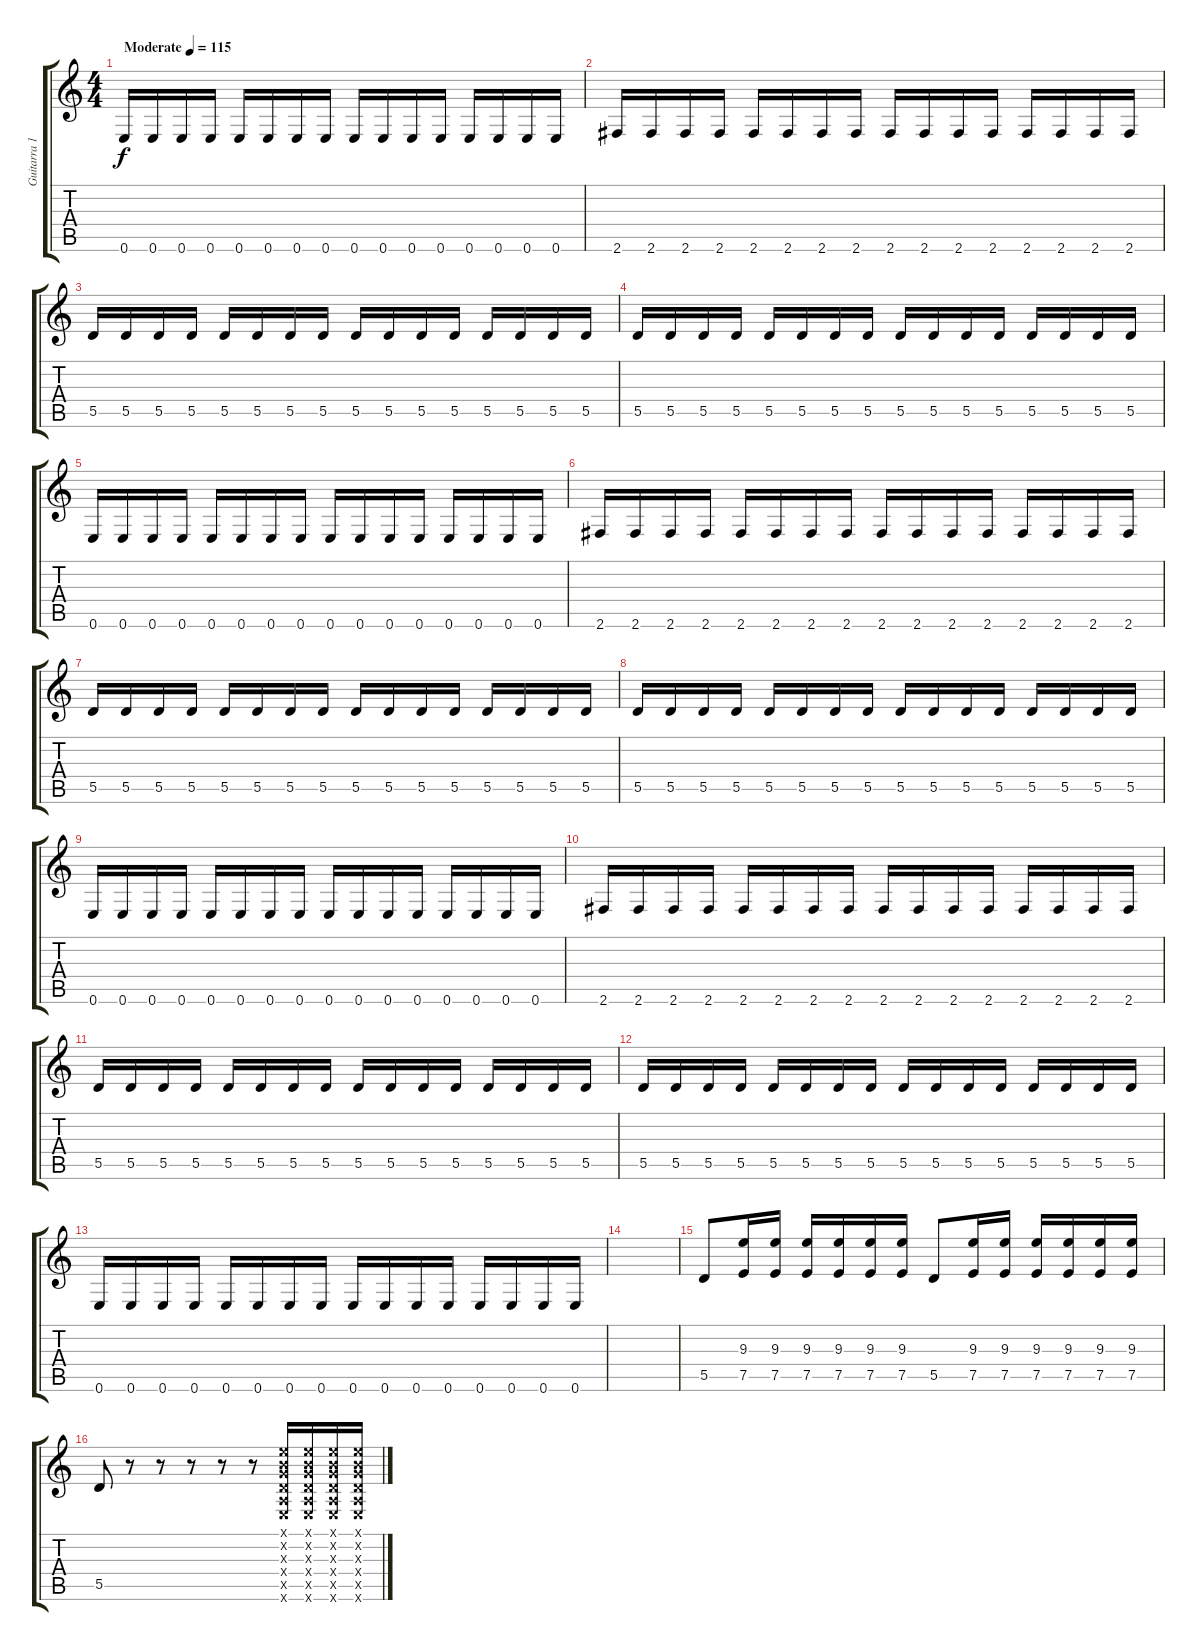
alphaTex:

\track ("Guitarra 1" "Guitarra 1") {instrument distortionguitar}
\staff {score tabs}
\tuning (E4 B3 G3 D3 A2 E2) {hide}
\ts (4 4)
\tempo (115 "Moderate")
\clef g2
\ks c
0.6.16{dy f volume 0 instrument distortionguitar} 0.6.16 0.6.16 0.6.16 0.6.16 0.6.16 0.6.16 0.6.16 0.6.16 0.6.16 0.6.16 0.6.16 0.6.16{volume 8} 0.6.16 0.6.16 0.6.16 |
2.6.16 2.6.16 2.6.16 2.6.16 2.6.16 2.6.16 2.6.16 2.6.16 2.6.16 2.6.16 2.6.16 2.6.16 2.6.16 2.6.16 2.6.16 2.6.16 |
5.5.16 5.5.16 5.5.16 5.5.16 5.5.16 5.5.16 5.5.16 5.5.16 5.5.16 5.5.16 5.5.16 5.5.16 5.5.16 5.5.16 5.5.16 5.5.16 |
5.5.16 5.5.16 5.5.16 5.5.16 5.5.16 5.5.16 5.5.16 5.5.16 5.5.16 5.5.16 5.5.16 5.5.16 5.5.16 5.5.16 5.5.16 5.5.16 |
0.6.16 0.6.16 0.6.16 0.6.16 0.6.16 0.6.16 0.6.16 0.6.16 0.6.16 0.6.16 0.6.16 0.6.16 0.6.16 0.6.16 0.6.16 0.6.16 |
2.6.16{volume 13} 2.6.16 2.6.16 2.6.16 2.6.16 2.6.16 2.6.16 2.6.16 2.6.16 2.6.16 2.6.16 2.6.16 2.6.16 2.6.16 2.6.16 2.6.16 |
5.5.16 5.5.16 5.5.16 5.5.16 5.5.16 5.5.16 5.5.16 5.5.16 5.5.16 5.5.16 5.5.16 5.5.16 5.5.16 5.5.16 5.5.16 5.5.16 |
5.5.16 5.5.16 5.5.16 5.5.16 5.5.16 5.5.16 5.5.16 5.5.16 5.5.16 5.5.16 5.5.16 5.5.16 5.5.16 5.5.16 5.5.16 5.5.16 |
0.6.16 0.6.16 0.6.16 0.6.16 0.6.16 0.6.16 0.6.16 0.6.16 0.6.16 0.6.16 0.6.16 0.6.16 0.6.16 0.6.16 0.6.16 0.6.16 |
2.6.16 2.6.16 2.6.16 2.6.16 2.6.16 2.6.16 2.6.16 2.6.16 2.6.16 2.6.16 2.6.16 2.6.16 2.6.16 2.6.16 2.6.16 2.6.16 |
5.5.16 5.5.16 5.5.16 5.5.16 5.5.16 5.5.16 5.5.16 5.5.16 5.5.16 5.5.16 5.5.16 5.5.16 5.5.16 5.5.16 5.5.16 5.5.16 |
5.5.16 5.5.16 5.5.16 5.5.16 5.5.16 5.5.16 5.5.16 5.5.16 5.5.16 5.5.16 5.5.16 5.5.16 5.5.16 5.5.16 5.5.16 5.5.16 |
0.6.16 0.6.16 0.6.16 0.6.16 0.6.16 0.6.16 0.6.16 0.6.16 0.6.16 0.6.16 0.6.16 0.6.16 0.6.16 0.6.16 0.6.16 0.6.16 |
|
5.5.8 (9.3 7.5).16 (9.3 7.5).16 (9.3 7.5).16 (9.3 7.5).16 (9.3 7.5).16 (9.3 7.5).16 5.5.8 (9.3 7.5).16 (9.3 7.5).16 (9.3 7.5).16 (9.3 7.5).16 (9.3 7.5).16 (9.3 7.5).16 |
5.5.8 r.8 r.8 r.8 r.8 r.8 (0.1{x} 0.2{x} 0.3{x} 0.4{x} 0.5{x} 0.6{x}).16 (0.1{x} 0.2{x} 0.3{x} 0.4{x} 0.5{x} 0.6{x}).16 (0.1{x} 0.2{x} 0.3{x} 0.4{x} 0.5{x} 0.6{x}).16 (0.1{x} 0.2{x} 0.3{x} 0.4{x} 0.5{x} 0.6{x}).16
